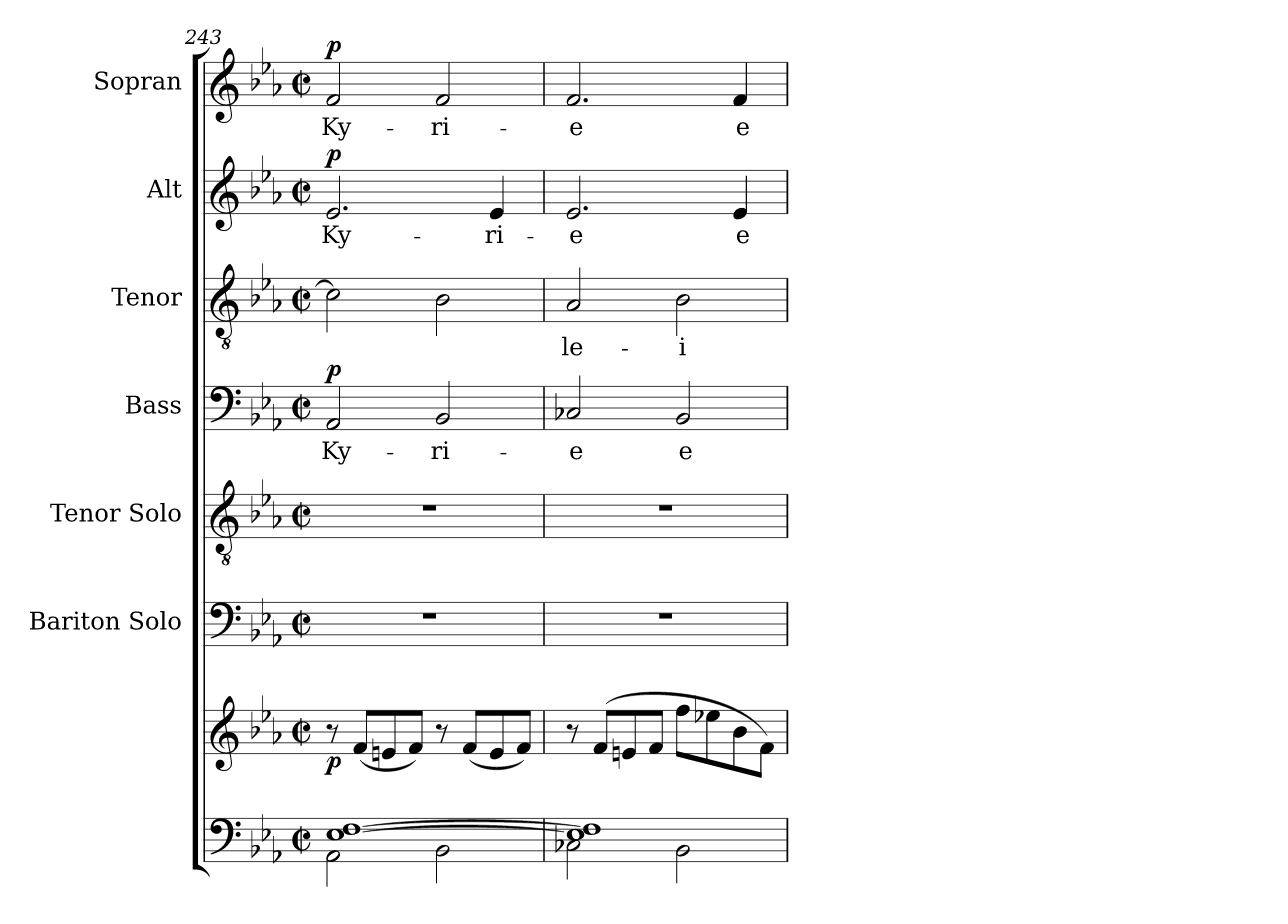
**kern	**kern	**dynam	**kern	**kern	**kern	**text	**dynam	**kern	**text	**kern	**text	**dynam	**kern	**text	**dynam
*part7	*part7	*part7	*part6	*part5	*part4	*part4	*part4	*part3	*part3	*part2	*part2	*part2	*part1	*part1	*part1
*staff8	*staff7	*staff7/8	*staff6	*staff5	*staff4	*staff4	*staff4	*staff3	*staff3	*staff2	*staff2	*staff2	*staff1	*staff1	*staff1
*	*	*	*I"Bariton Solo	*I"Tenor Solo	*I"Bass	*	*	*I"Tenor	*	*I"Alt	*	*	*I"Sopran	*	*
*	*	*	*	*	*I'B.	*	*	*I'T.	*	*I'A.	*	*	*I'S.	*	*
*clefF4	*clefG2	*	*clefF4	*clefGv2	*clefF4	*	*	*clefGv2	*	*clefG2	*	*	*clefG2	*	*
*k[b-e-a-]	*k[b-e-a-]	*	*k[b-e-a-]	*k[b-e-a-]	*k[b-e-a-]	*	*	*k[b-e-a-]	*	*k[b-e-a-]	*	*	*k[b-e-a-]	*	*
*E-:	*E-:	*	*E-:	*E-:	*E-:	*	*	*E-:	*	*E-:	*	*	*E-:	*	*
*M2/2	*M2/2	*	*M2/2	*M2/2	*M2/2	*	*	*M2/2	*	*M2/2	*	*	*M2/2	*	*
*met(c|)	*met(c|)	*	*met(c|)	*met(c|)	*met(c|)	*	*	*met(c|)	*	*met(c|)	*	*	*met(c|)	*	*
=243	=243	=243	=243	=243	=243	=243	=243	=243	=243	=243	=243	=243	=243	=243	=243
*^	*	*	*	*	*	*	*	*	*	*	*	*	*	*	*
!	!	!	!LO:DY:b	!	!	!	!LO:LY:b	!LO:DY:a	!	!	!	!LO:LY:b	!LO:DY:a	!	!LO:LY:b	!LO:DY:a
[>1E- [>1F	2AA-\	8r	p	1r	1r	2AA-/	Ky-	p	2c-\]	.	2.e-/	Ky-	p	2f/	Ky-	p
.	.	(<8f/L	.	.	.	.	.	.	.	.	.	.	.	.	.	.
.	.	8en/	.	.	.	.	.	.	.	.	.	.	.	.	.	.
.	.	8f/J)	.	.	.	.	.	.	.	.	.	.	.	.	.	.
!	!	!	!	!	!	!	!LO:LY:b	!	!	!	!	!	!	!	!LO:LY:b	!
.	2BB-\	8r	.	.	.	2BB-/	-ri-	.	2B-\	.	.	.	.	2f/	-ri-	.
.	.	(<8f/L	.	.	.	.	.	.	.	.	.	.	.	.	.	.
!	!	!	!	!	!	!	!	!	!	!	!	!LO:LY:b	!	!	!	!
.	.	8e/	.	.	.	.	.	.	.	.	4e-/	-ri-	.	.	.	.
.	.	8f/J)	.	.	.	.	.	.	.	.	.	.	.	.	.	.
=244	=244	=244	=244	=244	=244	=244	=244	=244	=244	=244	=244	=244	=244	=244	=244	=244
!	!	!	!	!	!	!	!LO:LY:b	!	!	!LO:LY:b	!	!LO:LY:b	!	!	!LO:LY:b	!
1E-] 1F]	2C-X\	8r	.	1r	1r	2C-X/	-e	.	2A-/	-le-	2.e-/	-e	.	2.f/	-e	.
.	.	(>8f/L	.	.	.	.	.	.	.	.	.	.	.	.	.	.
.	.	8en/	.	.	.	.	.	.	.	.	.	.	.	.	.	.
.	.	8f/J	.	.	.	.	.	.	.	.	.	.	.	.	.	.
!	!	!	!	!	!	!	!LO:LY:b	!	!	!LO:LY:b	!	!	!	!	!	!
.	2BB-\	8ff\L	.	.	.	2BB-/	e-	.	2B-\	-i-	.	.	.	.	.	.
.	.	8ee-X\	.	.	.	.	.	.	.	.	.	.	.	.	.	.
!	!	!	!	!	!	!	!	!	!	!	!	!LO:LY:b	!	!	!LO:LY:b	!
.	.	8b-\	.	.	.	.	.	.	.	.	4e-/	e-	.	4f/	e-	.
.	.	8f\J)	.	.	.	.	.	.	.	.	.	.	.	.	.	.
*v	*v	*	*	*	*	*	*	*	*	*	*	*	*	*	*	*
=	=	=	=	=	=	=	=	=	=	=	=	=	=	=	=
*-	*-	*-	*-	*-	*-	*-	*-	*-	*-	*-	*-	*-	*-	*-	*-
